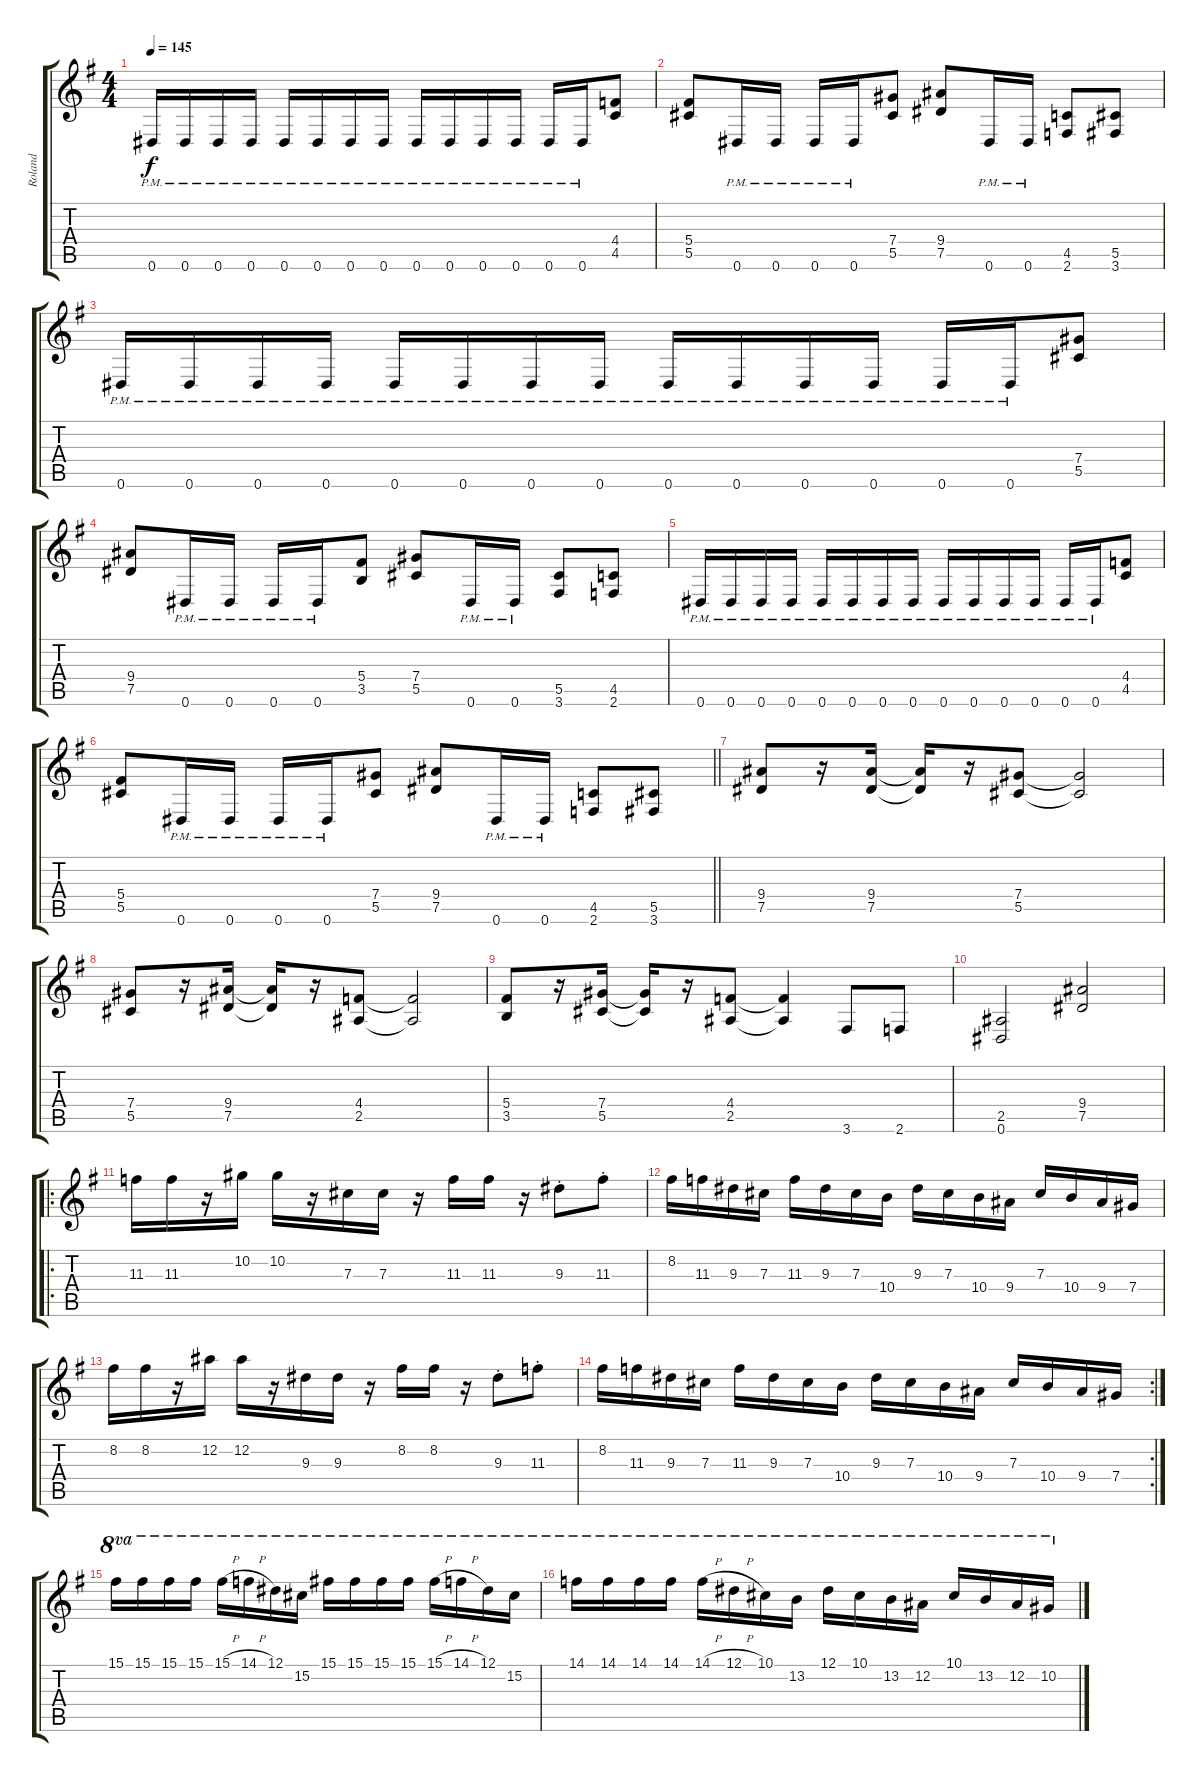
\track ("Roland" "Roland") {instrument distortionguitar}
\staff {score tabs}
\tuning (Eb4 Bb3 Gb3 Db3 Ab2 Eb2) {hide}
\ts (4 4)
\tempo 145
\clef g2
\ks eminor
0.6{pm}.16{dy f} 0.6{pm}.16 0.6{pm}.16 0.6{pm}.16 0.6{pm}.16 0.6{pm}.16 0.6{pm}.16 0.6{pm}.16 0.6{pm}.16 0.6{pm}.16 0.6{pm}.16 0.6{pm}.16 0.6{pm}.16 0.6{pm}.16 (4.4 4.5).8 |
(5.4 5.5).8 0.6{pm}.16 0.6{pm}.16 0.6{pm}.16 0.6{pm}.16 (7.4 5.5).8 (9.4 7.5).8 0.6{pm}.16 0.6{pm}.16 (4.5 2.6).8 (5.5 3.6).8 |
0.6{pm}.16 0.6{pm}.16 0.6{pm}.16 0.6{pm}.16 0.6{pm}.16 0.6{pm}.16 0.6{pm}.16 0.6{pm}.16 0.6{pm}.16 0.6{pm}.16 0.6{pm}.16 0.6{pm}.16 0.6{pm}.16 0.6{pm}.16 (7.4 5.5).8 |
(9.4 7.5).8 0.6{pm}.16 0.6{pm}.16 0.6{pm}.16 0.6{pm}.16 (5.4 3.5).8 (7.4 5.5).8 0.6{pm}.16 0.6{pm}.16 (5.5 3.6).8 (4.5 2.6).8 |
0.6{pm}.16 0.6{pm}.16 0.6{pm}.16 0.6{pm}.16 0.6{pm}.16 0.6{pm}.16 0.6{pm}.16 0.6{pm}.16 0.6{pm}.16 0.6{pm}.16 0.6{pm}.16 0.6{pm}.16 0.6{pm}.16 0.6{pm}.16 (4.4 4.5).8 |
\barLineRight lightlight
(5.4 5.5).8 0.6{pm}.16 0.6{pm}.16 0.6{pm}.16 0.6{pm}.16 (7.4 5.5).8 (9.4 7.5).8 0.6{pm}.16 0.6{pm}.16 (4.5 2.6).8 (5.5 3.6).8 |
(9.4 7.5).8 r.16 (9.4 7.5).16 (9.4{t} 7.5{t}).16 r.16 (7.4 5.5).8 (7.4{t} 5.5{t}).2 |
(7.4 5.5).8 r.16 (9.4 7.5).16 (9.4{t} 7.5{t}).16 r.16 (4.4 2.5).8 (4.4{t} 2.5{t}).2 |
(5.4 3.5).8 r.16 (7.4 5.5).16 (7.4{t} 5.5{t}).16 r.16 (4.4 2.5).8 (4.4{t} 2.5{t}).4 3.6.8 2.6.8 |
(2.5 0.6).2 (9.4 7.5).2 |
\ro
11.3.16 11.3.16 r.16 10.2.16 10.2.16 r.16 7.3.16 7.3.16 r.16 11.3.16 11.3.16 r.16 9.3{st}.8 11.3{st}.8 |
8.2.16 11.3.16 9.3.16 7.3.16 11.3.16 9.3.16 7.3.16 10.4.16 9.3.16 7.3.16 10.4.16 9.4.16 7.3.16 10.4.16 9.4.16 7.4.16 |
8.2.16 8.2.16 r.16 12.2.16 12.2.16 r.16 9.3.16 9.3.16 r.16 8.2.16 8.2.16 r.16 9.3{st}.8 11.3{st}.8 |
\rc 2
8.2.16 11.3.16 9.3.16 7.3.16 11.3.16 9.3.16 7.3.16 10.4.16 9.3.16 7.3.16 10.4.16 9.4.16 7.3.16 10.4.16 9.4.16 7.4.16 |
15.1.16{ot 8va} 15.1.16{ot 8va} 15.1.16{ot 8va} 15.1.16{ot 8va} 15.1{h}.16{ot 8va} 14.1{h}.16{ot 8va} 12.1.16{ot 8va} 15.2.16{ot 8va} 15.1.16{ot 8va} 15.1.16{ot 8va} 15.1.16{ot 8va} 15.1.16{ot 8va} 15.1{h}.16{ot 8va} 14.1{h}.16{ot 8va} 12.1.16{ot 8va} 15.2.16{ot 8va} |
14.1.16{ot 8va} 14.1.16{ot 8va} 14.1.16{ot 8va} 14.1.16{ot 8va} 14.1{h}.16{ot 8va} 12.1{h}.16{ot 8va} 10.1.16{ot 8va} 13.2.16{ot 8va} 12.1.16{ot 8va} 10.1.16{ot 8va} 13.2.16{ot 8va} 12.2.16{ot 8va} 10.1.16{ot 8va} 13.2.16{ot 8va} 12.2.16{ot 8va} 10.2.16{ot 8va}
